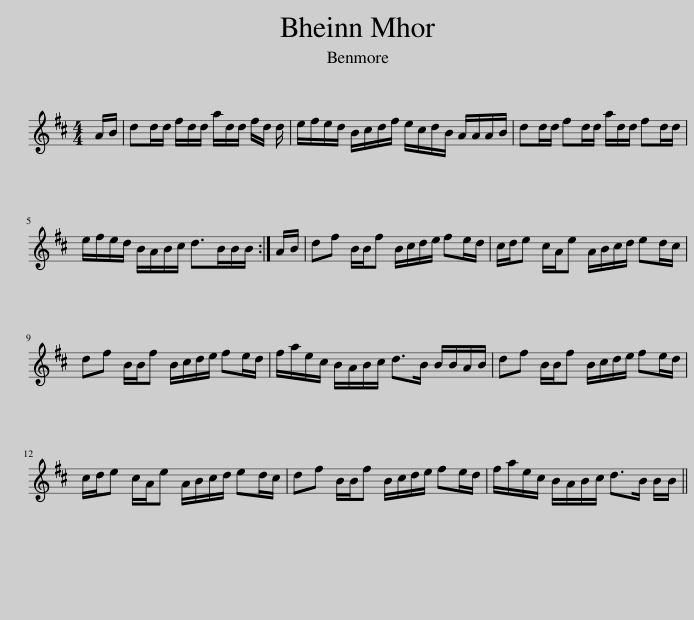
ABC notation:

X:1
L:1/8
M:4/4
I:linebreak $
K:D
V:1 treble
V:1
 A/B/ | dd/d/ f/d/d/ a/d/d/ f/d/ d/ | e/f/e/d/ B/c/d/f/ e/c/d/B/ A/A/A/B/ | dd/d/ fd/d/ a/d/d/ fd/d/ |$ e/f/e/d/ B/A/B/c/ d>BB/B/ :| %5
 A/B/ | df B/B/f B/c/d/e/ fe/d/ | c/d/e c/A/e A/B/c/d/ ed/c/ |$ df B/B/f B/c/d/e/ fe/d/ | f/a/e/c/ B/A/B/c/ d>B B/B/A/B/ | %10
 df B/B/f B/c/d/e/ fe/d/ |$ c/d/e c/A/e A/B/c/d/ ed/c/ | df B/B/f B/c/d/e/ fe/d/ | f/a/e/c/ B/A/B/c/ d>B B/B/ || %14
